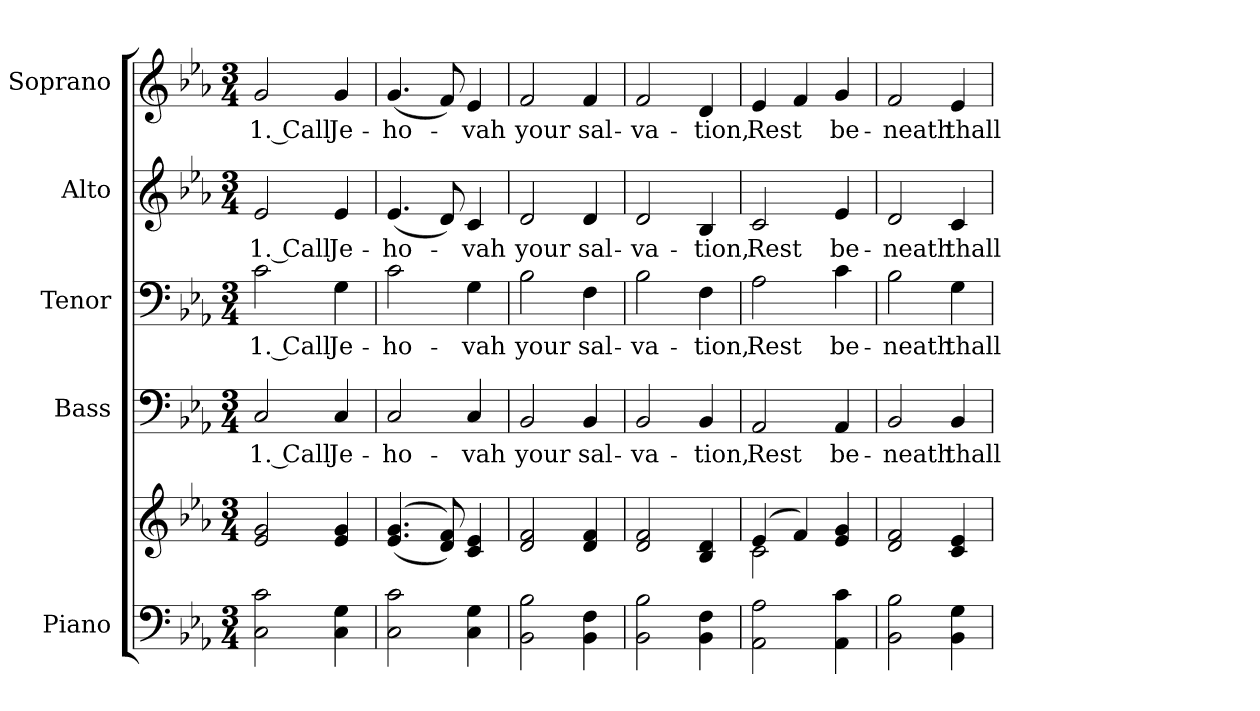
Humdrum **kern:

**kern	**kern	**kern	**text	**kern	**text	**kern	**text	**kern	**text
*part5	*part5	*part4	*part4	*part3	*part3	*part2	*part2	*part1	*part1
*staff6	*staff5	*staff4	*staff4	*staff3	*staff3	*staff2	*staff2	*staff1	*staff1
*I"Piano	*	*I"Bass	*	*I"Tenor	*	*I"Alto	*	*I"Soprano	*
*I'Pno.	*	*I'B.	*	*I'T.	*	*I'A.	*	*I'S.	*
!!LO:PB:g=z
*clefF4	*clefG2	*clefF4	*	*clefF4	*	*clefG2	*	*clefG2	*
*k[b-e-a-]	*k[b-e-a-]	*k[b-e-a-]	*	*k[b-e-a-]	*	*k[b-e-a-]	*	*k[b-e-a-]	*
*E-:	*E-:	*E-:	*	*E-:	*	*E-:	*	*E-:	*
*M3/4	*M3/4	*M3/4	*	*M3/4	*	*M3/4	*	*M3/4	*
*MM165	*MM165	*MM165	*	*MM165	*	*MM165	*	*MM165	*
=1	=1	=1	=1	=1	=1	=1	=1	=1	=1
!	!	!	!LO:LY:b:color=#000000	!	!	!	!	!	!
!	!	!	!	!	!LO:LY:b:color=#000000	!	!	!	!
!	!	!	!	!	!	!	!LO:LY:b:color=#000000	!	!
!	!	!	!	!	!	!	!	!	!LO:LY:b:color=#000000
2Ci\ 2ci	2e-i/ 2gi	2Ci/	1. Call	2ci\	1. Call	2e-i/	1. Call	2gi/	1. Call
!	!	!	!LO:LY:b:color=#000000	!	!	!	!	!	!
!	!	!	!	!	!LO:LY:b:color=#000000	!	!	!	!
!	!	!	!	!	!	!	!LO:LY:b:color=#000000	!	!
!	!	!	!	!	!	!	!	!	!LO:LY:b:color=#000000
4Ci\ 4Gi	4e-i/ 4gi	4Ci/	Je-	4Gi\	Je-	4e-i/	Je-	4gi/	Je-
=2	=2	=2	=2	=2	=2	=2	=2	=2	=2
!	!	!	!LO:LY:b:color=#000000	!	!	!	!	!	!
!	!	!	!	!	!LO:LY:b:color=#000000	!	!	!	!
!	!	!	!	!	!	!	!LO:LY:b:color=#000000	!	!
!	!	!	!	!	!	!	!	!	!LO:LY:b:color=#000000
2Ci\ 2ci	((4.e-i/ 4.gi	2Ci/	-ho-	2ci\	-ho-	(4.e-i/	-ho-	(4.gi/	-ho-
.	8di/ 8fi))	.	.	.	.	8di/)	.	8fi/)	.
!	!	!	!LO:LY:b:color=#000000	!	!	!	!	!	!
!	!	!	!	!	!LO:LY:b:color=#000000	!	!	!	!
!	!	!	!	!	!	!	!LO:LY:b:color=#000000	!	!
!	!	!	!	!	!	!	!	!	!LO:LY:b:color=#000000
4Ci\ 4Gi	4ci/ 4e-i	4Ci/	-vah	4Gi\	-vah	4ci/	-vah	4e-i/	-vah
=3	=3	=3	=3	=3	=3	=3	=3	=3	=3
!	!	!	!LO:LY:b:color=#000000	!	!	!	!	!	!
!	!	!	!	!	!LO:LY:b:color=#000000	!	!	!	!
!	!	!	!	!	!	!	!LO:LY:b:color=#000000	!	!
!	!	!	!	!	!	!	!	!	!LO:LY:b:color=#000000
2BB-i\ 2B-i	2di/ 2fi	2BB-i/	your	2B-i\	your	2di/	your	2fi/	your
!	!	!	!LO:LY:b:color=#000000	!	!	!	!	!	!
!	!	!	!	!	!LO:LY:b:color=#000000	!	!	!	!
!	!	!	!	!	!	!	!LO:LY:b:color=#000000	!	!
!	!	!	!	!	!	!	!	!	!LO:LY:b:color=#000000
4BB-i\ 4Fi	4di/ 4fi	4BB-i/	sal-	4Fi\	sal-	4di/	sal-	4fi/	sal-
=4	=4	=4	=4	=4	=4	=4	=4	=4	=4
!	!	!	!LO:LY:b:color=#000000	!	!	!	!	!	!
!	!	!	!	!	!LO:LY:b:color=#000000	!	!	!	!
!	!	!	!	!	!	!	!LO:LY:b:color=#000000	!	!
!	!	!	!	!	!	!	!	!	!LO:LY:b:color=#000000
2BB-i\ 2B-i	2di/ 2fi	2BB-i/	-va-	2B-i\	-va-	2di/	-va-	2fi/	-va-
!	!	!	!LO:LY:b:color=#000000	!	!	!	!	!	!
!	!	!	!	!	!LO:LY:b:color=#000000	!	!	!	!
!	!	!	!	!	!	!	!LO:LY:b:color=#000000	!	!
!	!	!	!	!	!	!	!	!	!LO:LY:b:color=#000000
4BB-i\ 4Fi	4B-i/ 4di	4BB-i/	-tion,	4Fi\	-tion,	4B-i/	-tion,	4di/	-tion,
=5	=5	=5	=5	=5	=5	=5	=5	=5	=5
*	*^	*	*	*	*	*	*	*	*
!	!	!	!	!LO:LY:b:color=#000000	!	!	!	!	!	!
!	!	!	!	!	!	!LO:LY:b:color=#000000	!	!	!	!
!	!	!	!	!	!	!	!	!LO:LY:b:color=#000000	!	!
!	!	!	!	!	!	!	!	!	!	!LO:LY:b:color=#000000
2AA-i\ 2A-i	(4e-i/	2ci\	2AA-i/	Rest	2A-i\	Rest	2ci/	Rest	4e-i/	Rest
.	4fi/)	.	.	.	.	.	.	.	4fi/	.
!	!	!	!	!LO:LY:b:color=#000000	!	!	!	!	!	!
!	!	!	!	!	!	!LO:LY:b:color=#000000	!	!	!	!
!	!	!	!	!	!	!	!	!LO:LY:b:color=#000000	!	!
!	!	!	!	!	!	!	!	!	!	!LO:LY:b:color=#000000
4AA-i\ 4ci	4e-i/ 4gi	4ryy	4AA-i/	be-	4ci\	be-	4e-i/	be-	4gi/	be-
*	*v	*v	*	*	*	*	*	*	*	*
!!LO:PB:g=z
=6	=6	=6	=6	=6	=6	=6	=6	=6	=6
*	*^	*	*	*	*	*	*	*	*
!	!	!	!	!LO:LY:b:color=#000000	!	!	!	!	!	!
*	*v	*v	*	*	*	*	*	*	*	*
*	*^	*	*	*	*	*	*	*	*
!	!	!	!	!	!	!LO:LY:b:color=#000000	!	!	!	!
*	*v	*v	*	*	*	*	*	*	*	*
*	*^	*	*	*	*	*	*	*	*
!	!	!	!	!	!	!	!	!LO:LY:b:color=#000000	!	!
*	*v	*v	*	*	*	*	*	*	*	*
*	*^	*	*	*	*	*	*	*	*
!	!	!	!	!	!	!	!	!	!	!LO:LY:b:color=#000000
*	*v	*v	*	*	*	*	*	*	*	*
2BB-i\ 2B-i	2di/ 2fi	2BB-i/	-neath	2B-i\	-neath	2di/	-neath	2fi/	-neath
!	!	!	!LO:LY:b:color=#000000	!	!	!	!	!	!
!	!	!	!	!	!LO:LY:b:color=#000000	!	!	!	!
!	!	!	!	!	!	!	!LO:LY:b:color=#000000	!	!
!	!	!	!	!	!	!	!	!	!LO:LY:b:color=#000000
4BB-i\ 4Gi	4ci/ 4e-i	4BB-i/	thall-	4Gi\	thall-	4ci/	thall-	4e-i/	thall-
=	=	=	=	=	=	=	=	=	=
*-	*-	*-	*-	*-	*-	*-	*-	*-	*-
